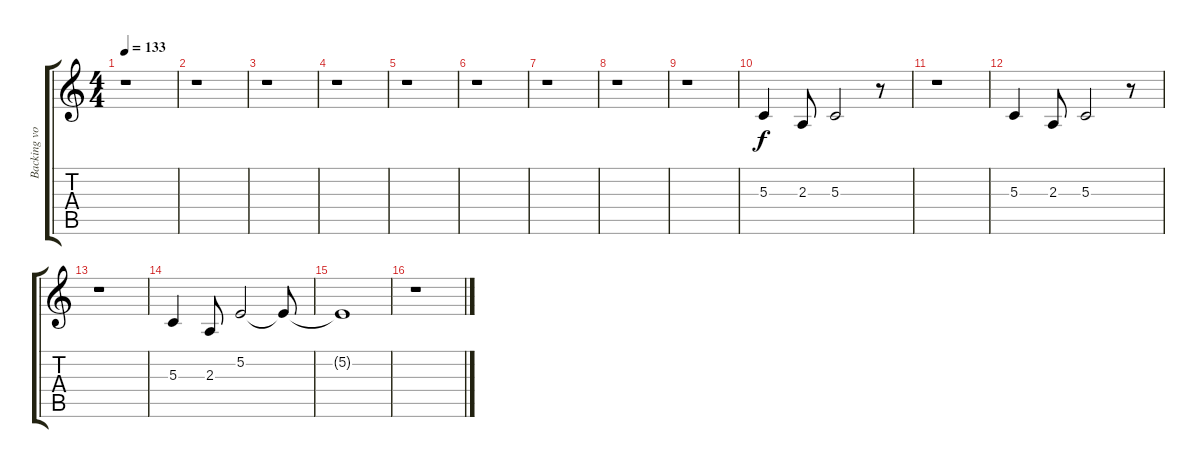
\track ("Backing vocals" "Backing vo") {instrument stringensemble1}
\staff {score tabs}
\tuning (E4 B3 G3 D3 A2 E2) {hide}
\ts (4 4)
\tempo 133
\clef g2
\ks c
r.1{dy f} |
r.1 |
r.1 |
r.1 |
r.1 |
r.1 |
r.1 |
r.1 |
r.1 |
5.3.4 2.3.8 5.3.2 r.8 |
r.1 |
5.3.4 2.3.8 5.3.2 r.8 |
r.1 |
5.3.4 2.3.8 5.2.2 5.2{t}.8 |
5.2{t}.1 |
r.1
